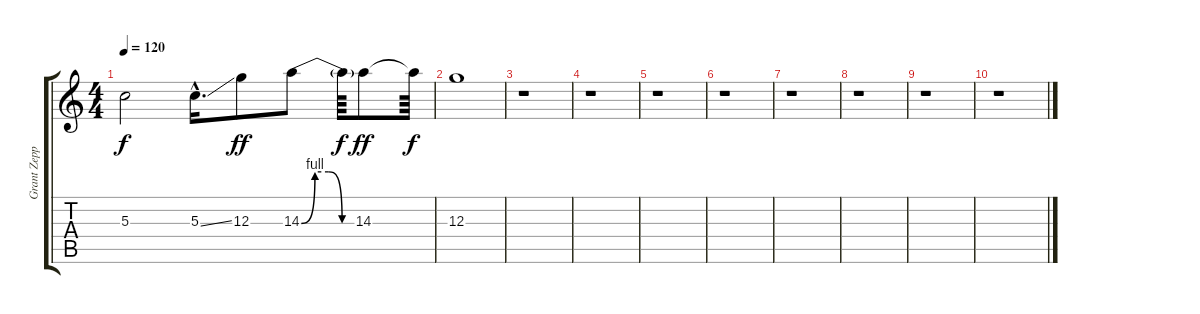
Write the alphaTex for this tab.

\track ("Grant Zeppelin " "Grant Zepp") {instrument overdrivenguitar}
\staff {score tabs}
\tuning (E4 B3 G3 D3 A2 E2) {hide}
\ts (4 4)
\tempo 120
\clef g2
\ks c
5.3.2{dy f} 5.3{ss hac}.16{d} 12.3.8{dy ff} 14.3{be (custom 0 0 15 4 30 4 45 0 60 0)}.8 14.3{t}.64{dy f} 14.3.8{dy ff} 14.3{t}.64{dy f} |
12.3.1 |
r.1 |
r.1 |
r.1 |
r.1 |
r.1 |
r.1 |
r.1 |
r.1
